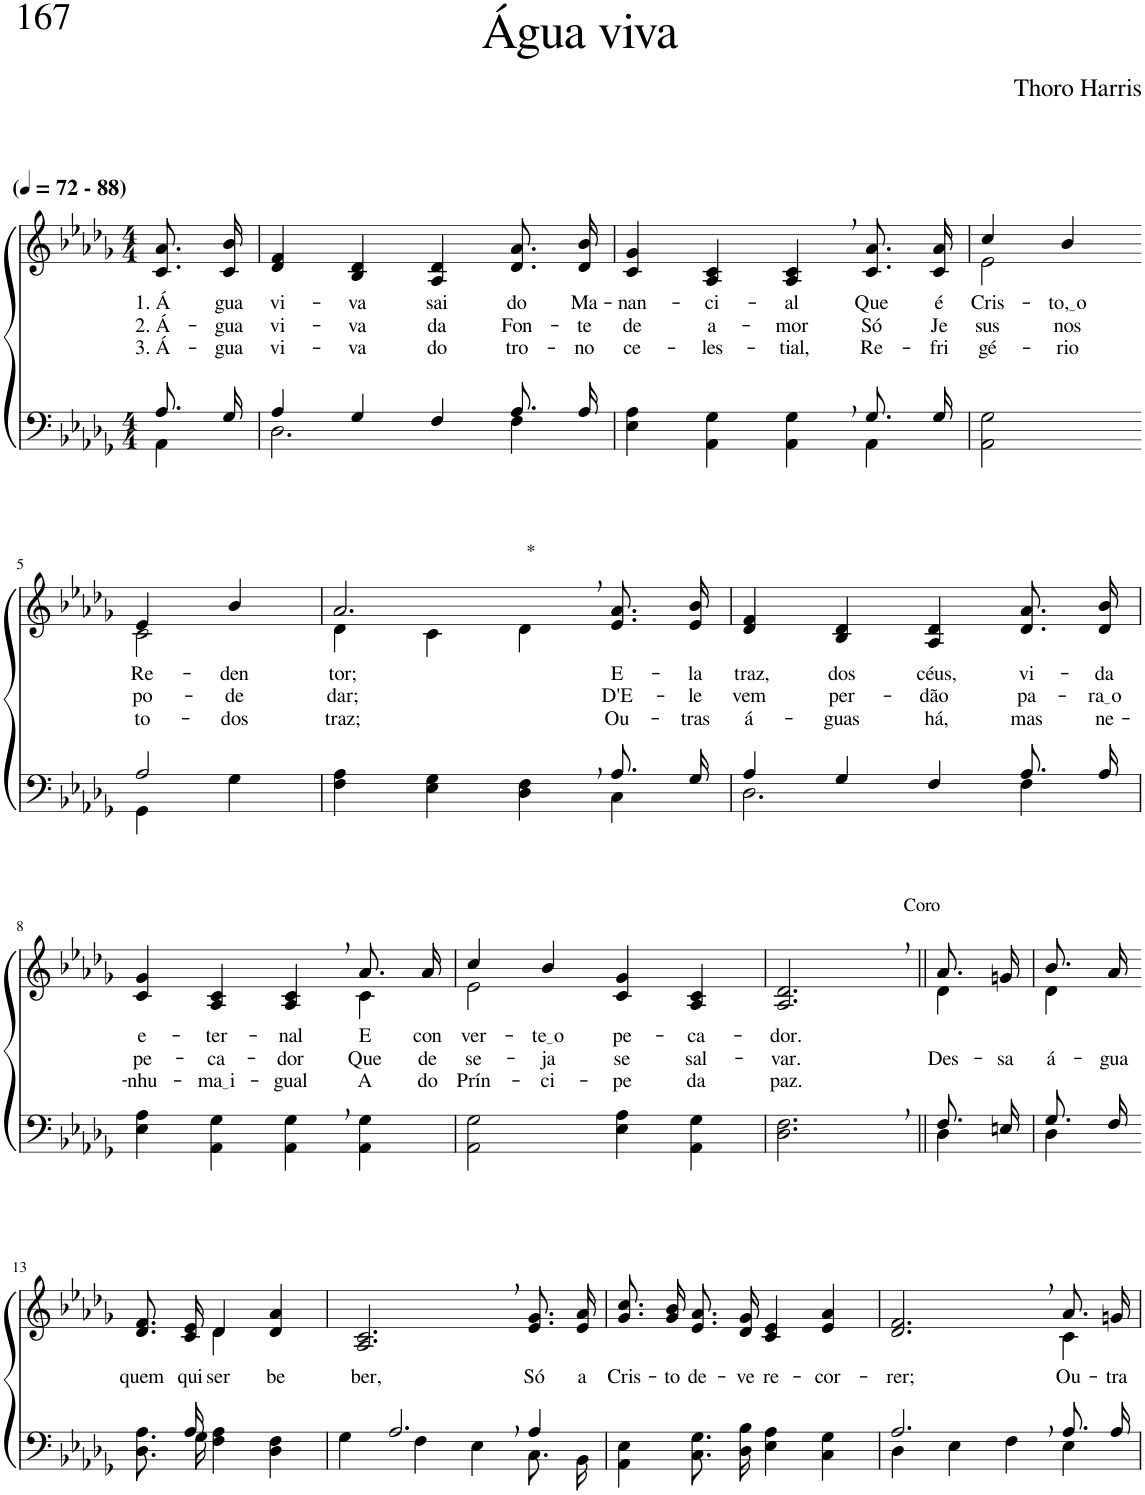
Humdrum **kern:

**kern	**kern	**text	**text	**text
*part2	*part1	*part1	*part1	*part1
*staff2	*staff1	*staff1	*staff1	*staff1
*I"Parte III e IV	*I"Parte I e II	*	*	*
*clefF4	*clefG2	*	*	*
*Trd-1c-2	*Trd-1c-2	*	*	*
*k[b-e-a-d-g-]	*k[b-e-a-d-g-]	*	*	*
*M4/4	*M4/4	*	*	*
*MM72	*MM72	*	*	*
=1	=1	=1	=1	=1
*^	*	*	*	*
!	!	!LO:TX:a:B:t=(	!	!	!
!	!	!LO:TX:a:B:t=- 88)	!	!	!
!	!	!	!LO:LY:b	!LO:LY:b	!LO:LY:b
8.A-/L	4AA-\	8.c/ 8.a-/L	1. Á	2. Á-	3. Á-
!	!	!	!LO:LY:b	!LO:LY:b	!LO:LY:b
16G-/Jk	.	16c/ 16b-/Jk	gua	-gua	-gua
=2	=2	=2	=2	=2	=2
!	!	!	!LO:LY:b	!LO:LY:b	!LO:LY:b
4A-/	2.D-\	4d-/ 4f/	vi-	vi-	vi-
!	!	!	!LO:LY:b	!LO:LY:b	!LO:LY:b
4G-/	.	4B-/ 4d-/	-va	-va	-va
!	!	!	!LO:LY:b	!LO:LY:b	!LO:LY:b
4F/	.	4A-/ 4d-/	sai	da	do
!	!	!	!LO:LY:b	!LO:LY:b	!LO:LY:b
8.A-/L	4F\	8.d-/ 8.a-/L	do	Fon-	tro-
!	!	!	!LO:LY:b	!LO:LY:b	!LO:LY:b
16A-/Jk	.	16d-/ 16b-/Jk	Ma-	-te	-no
=3	=3	=3	=3	=3	=3
!	!	!	!LO:LY:b	!LO:LY:b	!LO:LY:b
2.ryy	4E-\ 4A-\	4c/ 4g-/	-nan-	de	ce-
!	!	!	!LO:LY:b	!LO:LY:b	!LO:LY:b
.	4AA-\ 4G-\	4A-/ 4c/	-ci-	a-	-les-
!	!	!	!LO:LY:b	!LO:LY:b	!LO:LY:b
.	4AA-\ 4G-\	4A-/, 4c/,	-al	-mor	-tial,
!	!	!	!LO:LY:b	!LO:LY:b	!LO:LY:b
8.G-/L	4AA-\	8.c/ 8.a-/L	Que	Só	Re-
!	!	!	!LO:LY:b	!LO:LY:b	!LO:LY:b
16G-/Jk	.	16c/ 16a-/Jk	é	Je-	-fri-
*v	*v	*	*	*	*
=4	=4	=4	=4	=4
*	*^	*	*	*
!	!	!	!LO:LY:b	!LO:LY:b	!LO:LY:b
2AA-\ 2G-\	4cc/	2e-\	-Cris-	-sus	gé-
!	!	!	!LO:LY:b	!LO:LY:b	!LO:LY:b
.	4b-/	.	to, o	nos	-rio
!!LO:LB:g=z	!!
=5-	=5-	=5-	=5-	=5-	=5-
*^	*	*	*	*	*
!	!	!	!	!LO:LY:b	!LO:LY:b	!LO:LY:b
2A-/	4GG-\	4e-/	2c\	Re-	-po-	to-
!	!	!	!	!LO:LY:b	!LO:LY:b	!LO:LY:b
.	4G-\	4b-/	.	-den-	-de	-dos
=6	=6	=6	=6	=6	=6	=6
!	!	!LO:TX:a:t=*	!	!	!	!
!	!	!	!	!LO:LY:b	!LO:LY:b	!LO:LY:b
2.ryy	4F\ 4A-\	2.a-,/	4d-\	tor;	dar;	traz;
.	4E-\ 4G-\	.	4c\	.	.	.
.	4D-\ 4F\	.	4d-\	.	.	.
!	!	!	!	!LO:LY:b	!LO:LY:b	!LO:LY:b
8.A-/L	4C\	8.e-/ 8.a-/L	4ryy	E-	D'E-	Ou-
!	!	!	!	!LO:LY:b	!LO:LY:b	!LO:LY:b
16G-/Jk	.	16e-/ 16b-/Jk	.	-la	-le	-tras
*	*	*v	*v	*	*	*
=7	=7	=7	=7	=7	=7
!	!	!	!LO:LY:b	!LO:LY:b	!LO:LY:b
4A-/	2.D-\	4d-/ 4f/	traz,	vem	á-
!	!	!	!LO:LY:b	!LO:LY:b	!LO:LY:b
4G-/	.	4B-/ 4d-/	dos	per-	-guas
!	!	!	!LO:LY:b	!LO:LY:b	!LO:LY:b
4F/	.	4A-/ 4d-/	céus,	-dão	há,
!	!	!	!LO:LY:b	!LO:LY:b	!LO:LY:b
8.A-/L	4F\	8.d-/ 8.a-/L	vi-	pa-	mas
!	!	!	!LO:LY:b	!LO:LY:b	!LO:LY:b
16A-/Jk	.	16d-/ 16b-/Jk	-da	ra o	ne-
*v	*v	*	*	*	*
!!LO:LB:g=z
=8	=8	=8	=8	=8
!	!	!LO:LY:b	!LO:LY:b	!LO:LY:b
*	*^	*	*	*
4E-\ 4A-\	4c/ 4g-/	2.ryy	e-	pe-	-nhu-
!	!	!	!LO:LY:b	!LO:LY:b	!LO:LY:b
4AA-\ 4G-\	4A-/ 4c/	.	-ter-	-ca-	ma i
!	!	!	!LO:LY:b	!LO:LY:b	!LO:LY:b
4AA-\, 4G-\,	4A-/, 4c/,	.	-nal	-dor	-gual
!	!	!	!LO:LY:b	!LO:LY:b	!LO:LY:b
4AA-\ 4G-\	8.a-/L	4c\	E	Que	A
!	!	!	!LO:LY:b	!LO:LY:b	!LO:LY:b
.	16a-/Jk	.	con-	de-	do
=9	=9	=9	=9	=9	=9
!	!	!	!LO:LY:b	!LO:LY:b	!LO:LY:b
2AA-\ 2G-\	4cc/	2e-\	-ver-	-se-	Prín-
!	!	!	!LO:LY:b	!LO:LY:b	!LO:LY:b
.	4b-/	.	te o	-ja	-ci-
!	!	!	!LO:LY:b	!LO:LY:b	!LO:LY:b
4E-\ 4A-\	4c/ 4g-/	2ryy	pe-	se	-pe
!	!	!	!LO:LY:b	!LO:LY:b	!LO:LY:b
4AA-\ 4G-\	4A-/ 4c/	.	-ca-	sal-	da
*	*v	*v	*	*	*
=10	=10	=10	=10	=10
!	!LO:TX:a:t=Coro	!	!	!
!	!	!LO:LY:b	!LO:LY:b	!LO:LY:b
2.D-\, 2.F\,	2.A-/, 2.d-/,	-dor.	-var.	paz.
=11||	=11||	=11||	=11||	=11||
*^	*^	*	*	*
!	!	!	!	!	!LO:LY:b	!
8.F/L	4D-\	8.a-/L	4d-\	.	Des-	.
!	!	!	!	!	!LO:LY:b	!
16En/Jk	.	16gn/Jk	.	.	-sa	.
=12	=12	=12	=12	=12	=12	=12
!	!	!	!	!	!LO:LY:b	!
8.G-/L	4D-\	8.b-/L	4d-\	.	á-	.
!	!	!	!	!	!LO:LY:b	!
16F/Jk	.	16a-/Jk	.	.	-gua	.
!!LO:LB:g=z	!!
=13-	=13-	=13-	=13-	=13-	=13-	=13-
!	!	!	!	!LO:LY:b	!	!
8.ryy	8.D-\ 8.A-\L	8.d-/ 8.f/L	4ryy	quem	.	.
!	!	!	!	!LO:LY:b	!	!
16A-/	16G-\Jk	16c/ 16e-/Jk	.	qui-	.	.
!	!	!	!	!LO:LY:b	!	!
2ryy	4F\ 4A-\	4d-/	4d-\	-ser	.	.
!	!	!	!	!LO:LY:b	!	!
.	4D-\ 4F\	4d-/ 4a-/	4ryy	be	.	.
=14	=14	=14	=14	=14	=14	=14
!	!	!	!	!LO:LY:b	!	!
*	*	*v	*v	*	*	*
2.A-,/	4G-\	2.A-/, 2.c/,	ber,	.	.
.	4F\	.	.	.	.
.	4E-\	.	.	.	.
!	!	!	!LO:LY:b	!	!
4A-/	8.C\L	8.e-/ 8.g-/L	Só	.	.
!	!	!	!LO:LY:b	!	!
.	16BB-\Jk	16e-/ 16a-/Jk	a	.	.
=15	=15	=15	=15	=15	=15
!	!	!	!LO:LY:b	!	!
*v	*v	*	*	*	*
4AA-\ 4E-\	8.g-/ 8.cc/L	Cris-	.	.
!	!	!LO:LY:b	!	!
.	16g-/ 16b-/Jk	-to	.	.
!	!	!LO:LY:b	!	!
8.C\ 8.G-\L	8.e-/ 8.a-/L	de-	.	.
!	!	!LO:LY:b	!	!
16D-\ 16B-\Jk	16d-/ 16g-/Jk	-ve	.	.
!	!	!LO:LY:b	!	!
4E-\ 4A-\	4c/ 4e-/	re-	.	.
!	!	!LO:LY:b	!	!
4C\ 4G-\	4e-/ 4a-/	-cor-	.	.
=16	=16	=16	=16	=16
*^	*	*	*	*
!	!	!	!LO:LY:b	!	!
*	*	*^	*	*	*
2.A-,/	4D-\	2.d-/, 2.f/,	2.ryy	-rer;	.	.
.	4E-\	.	.	.	.	.
.	4F\	.	.	.	.	.
!	!	!	!	!LO:LY:b	!	!
8.A-/L	4E-\	8.a-/L	4c\	Ou-	.	.
!	!	!	!	!LO:LY:b	!	!
16A-/Jk	.	16gn/Jk	.	-tra	.	.
*v	*v	*	*	*	*	*
*	*v	*v	*	*	*
=	=	=	=	=
*-	*-	*-	*-	*-
